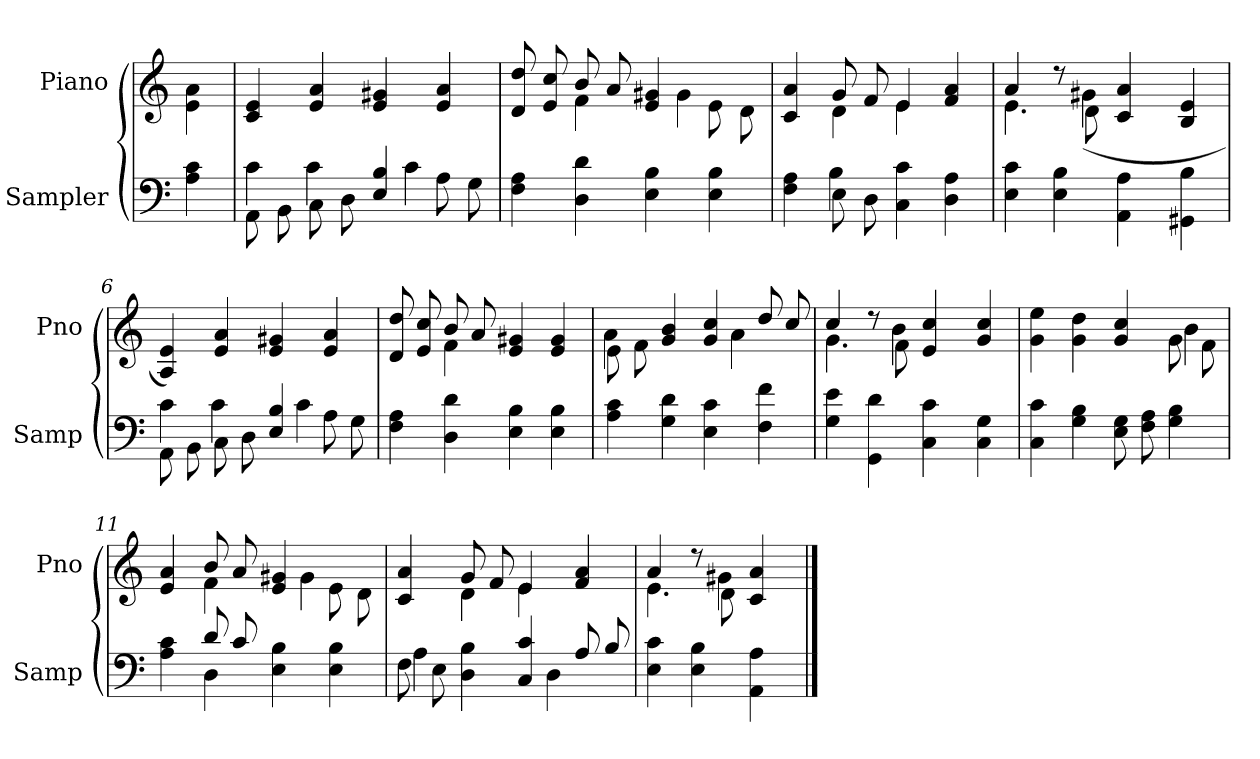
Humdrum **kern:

**kern	**kern
*part2	*part1
*staff2	*staff1
*I"Sampler	*I"Piano
*I'Samp	*I'Pno
*clefF4	*clefG2
=1	=1
4A 4c	4e\ 4a\
=2	=2
*^	*
8AA\	4c	4c 4e
8BB\	.	.
8C\	4c	4e 4a
8D\	.	.
4E 4B	8ryy	4e 4g#X
.	4c	.
8A\	.	4e 4a
8G\	8ryy	.
*v	*v	*
=3	=3
*	*^
4F 4A	8d/ 8dd/	4ryy
.	8e/ 8cc/	.
4D 4d	8b/	4f
.	8a/	.
4E 4B	4e 4g#X	8ryy
.	.	4g#
4E 4B	8e\	.
.	8d\	8ryy
=4	=4	=4
*^	*	*
4F 4A	4ryy	4c 4a	4ryy
8E\	4B	8g/	4d
8D\	.	8f/	.
4C 4c	2ryy	4e/	4e
4D 4A	.	4f 4a	4ryy
*v	*v	*	*
=5	=5	=5
4E 4c	4a/	4.e
4E 4B	8r	.
.	8d\	(4g#X
4AA 4A	4c 4a	.
.	.	4.ryy
4GG#X 4B	4B 4e	.
*	*v	*v
=6	=6
*^	*
8AA\	4c	4A 4e)
8BB\	.	.
8C\	4c	4e 4a
8D\	.	.
4E 4B	8ryy	4e 4g#X
.	4c	.
8A\	.	4e 4a
8G\	8ryy	.
*v	*v	*
=7	=7
*	*^
4F 4A	8d/ 8dd/	4ryy
.	8e/ 8cc/	.
4D 4d	8b/	4f
.	8a/	.
4E 4B	4e 4g#X	2ryy
4E 4B	4e 4g#	.
=8	=8	=8
4A 4c	8e\	4a
.	8f\	.
4G 4d	4g 4b	4.ryy
4E 4c	4g 4cc	.
.	.	4a
4F 4f	8dd/	.
.	8cc/	8ryy
=9	=9	=9
4G 4e	4cc/	4.g
4GG 4d	8r	.
.	8f\	4b
4C 4c	4e 4cc	.
.	.	4.ryy
4C 4G	4g 4cc	.
=10	=10	=10
4C 4c	4g 4ee	2.ryy
4G 4B	4g 4dd	.
8E\ 8G\	4g 4cc	.
8F\ 8A\	.	.
4G 4B	8g\	4b
.	8f\	.
=11	=11	=11
*^	*	*
4A 4c	4ryy	4e 4a	4ryy
8d/	4D	8b/	4f
8c/	.	8a/	.
4E 4B	2ryy	4e 4g#X	8ryy
.	.	.	4g#
4E 4B	.	8e\	.
.	.	8d\	8ryy
=12	=12	=12	=12
8F\	4A	4c 4a	4ryy
8E\	.	.	.
4D 4B	4.ryy	8g/	4d
.	.	8f/	.
4C 4c	.	4e/	4e
.	4D	.	.
8A/	.	4f 4a	4ryy
8B/	8ryy	.	.
*v	*v	*	*
=13	=13	=13
4E 4c	4a/	4.e
4E 4B	8r	.
.	8d\	4g#X
4AA 4A	4c 4a	.
.	.	8ryy
*	*v	*v
==	==
*-	*-
